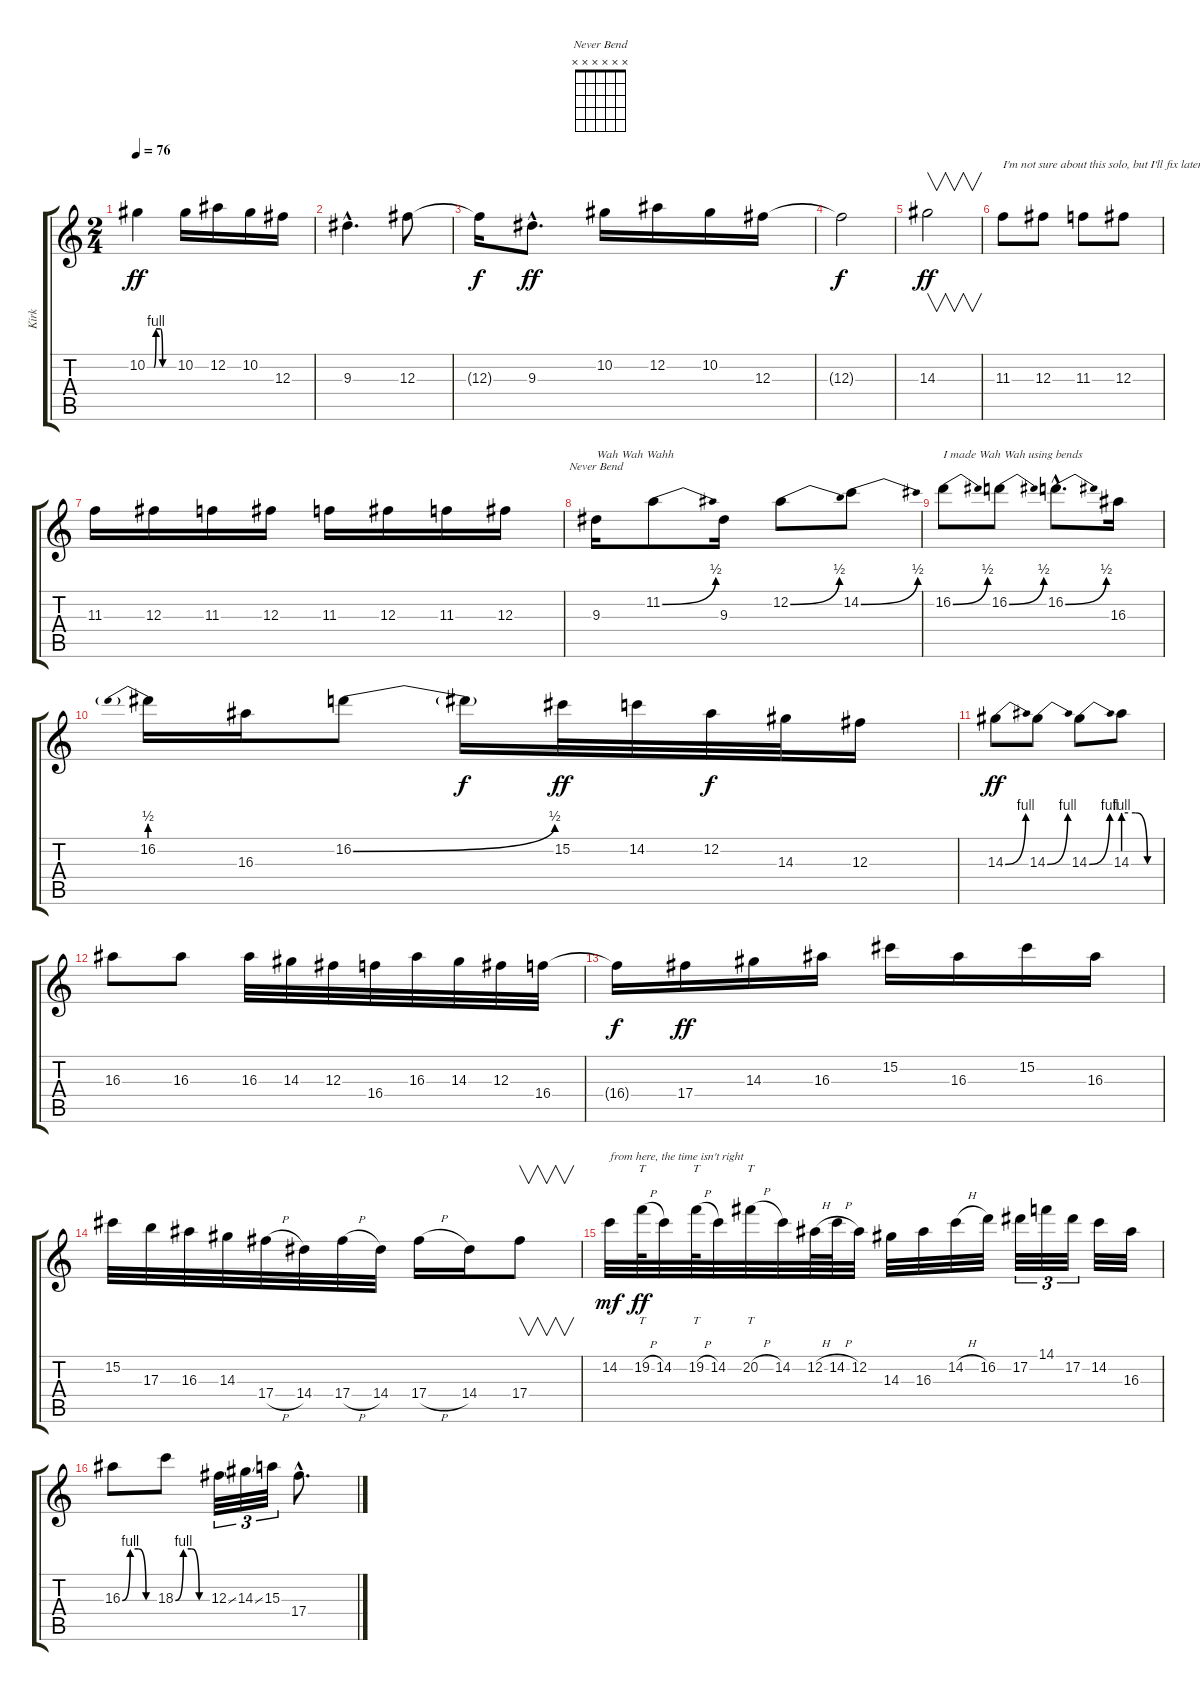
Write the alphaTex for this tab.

\track ("Kirk" "Kirk") {instrument distortionguitar}
\staff {score tabs}
\tuning (Eb4 Bb3 Gb3 Db3 Ab2 Eb2) {hide}
\chord ("Never Bend" x x x x x x) {firstfret 0}
\ts (2 4)
\tempo 76
\clef g2
\ks c
10.2{be (custom 0 0 15 0 20 4 30 4 35 0 60 0)}.4{dy ff} 10.2.16 12.2.16 10.2.16 12.3.16 |
9.3{hac}.4{d} 12.3.8 |
12.3{t}.16{dy f} 9.3{hac}.8{d dy ff} 10.2.16 12.2.16 10.2.16 12.3.16 |
12.3{t}.2{dy f} |
14.3.2{v dy ff} |
11.3.8{txt "I'm not sure about this solo, but I'll fix later.." volume 16} 12.3.8 11.3.8 12.3.8 |
11.3.16 12.3.16 11.3.16 12.3.16 11.3.16 12.3.16 11.3.16 12.3.16 |
9.3.16{ch "Never Bend" txt "Wah Wah Wahh"} 11.2{be (bend 0 0 60 2)}.8 9.3.16 12.2{be (bend 0 0 60 2)}.8 14.2{be (bend 0 0 60 2)}.8 |
16.2{be (bend 0 0 60 2)}.8{txt "I made Wah Wah using bends"} 16.2{be (bend 0 0 60 2)}.8 16.2{be (bend 0 0 60 2) hac}.8{d} 16.3.16 |
16.2{be (prebend 0 2 60 2)}.16 16.3.16 16.2{be (bend 0 0 60 2)}.8 16.2{t}.16{dy f} 15.2.32{dy ff} 14.2.32 12.2.32{dy f} 14.3.32 12.3.16 |
14.3{be (bend 0 0 60 4)}.8{dy ff} 14.3{be (bend 0 0 60 4)}.8 14.3{be (bend 0 0 60 4)}.8 14.3{be (custom 0 4 20 4 40 0 60 0)}.8 |
16.3.8 16.3.8 16.3.32 14.3.32 12.3.32 16.4.32 16.3.32 14.3.32 12.3.32 16.4.32 |
16.4{t}.16{dy f} 17.4.16{dy ff} 14.3.16 16.3.16 15.2.16 16.3.16 15.2.16 16.3.16 |
15.2.32 17.3.32 16.3.32 14.3.32 17.4{h}.32 14.4.32 17.4{h}.32 14.4.32 17.4{h}.16 14.4.16 17.4.8{v} |
14.2.32{txt "from here, the time isn't right" dy mf} 19.2{h}.64{tt dy ff} 14.2.32 19.2{h}.64{tt} 14.2.32 20.2{h}.32{tt} 14.2.32 12.2{h}.64 14.2{h}.64 12.2.32 14.3.32 16.3.32 14.2{h}.32 16.2.32 17.2.32{tu (3 2)} 14.1.32{tu (3 2)} 17.2.32{tu (3 2)} 14.2.32 16.3.32 |
16.3{be (custom 0 0 15 4 30 4 45 0 60 0)}.8 18.3{be (custom 0 0 15 4 30 4 45 0 60 0)}.8 12.3{ss}.32{tu (3 2)} 14.3{ss}.32{tu (3 2)} 15.3.32{tu (3 2)} 17.4{hac}.8{d}
